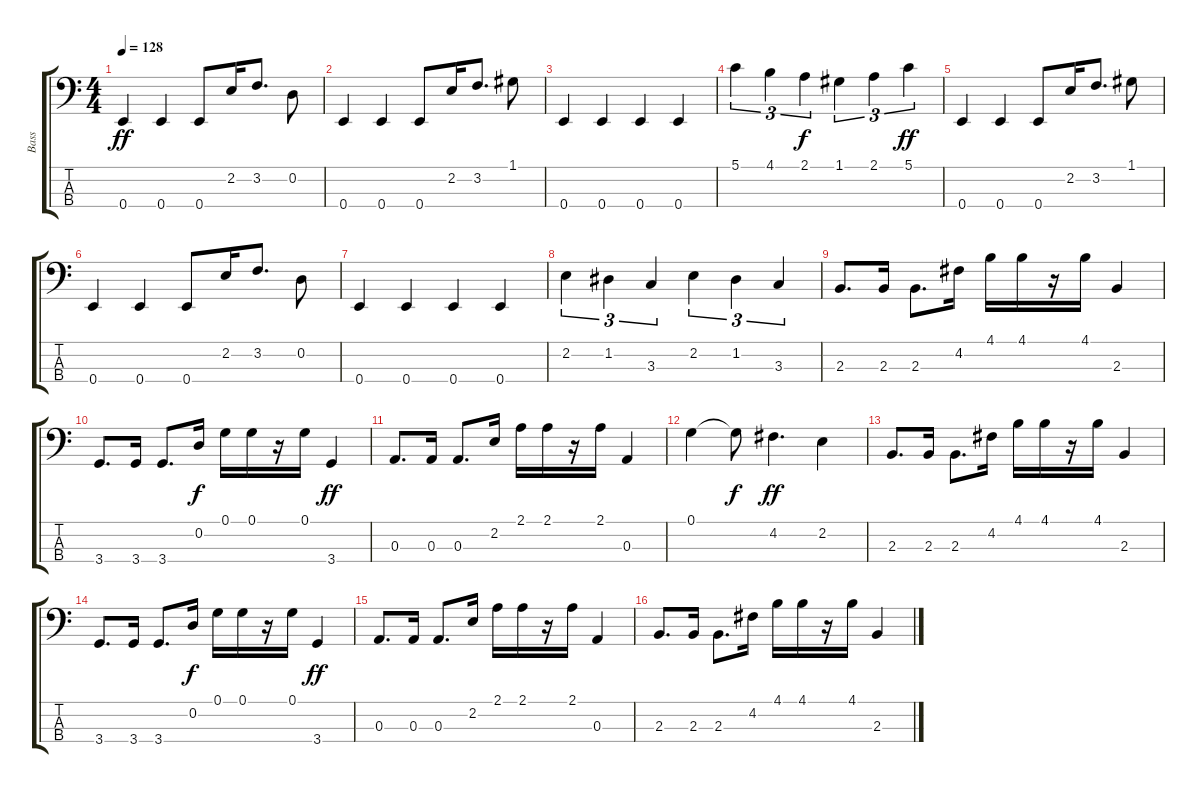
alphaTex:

\track ("Bass" "Bass") {instrument electricbassfinger}
\staff {score tabs}
\tuning (G2 D2 A1 E1) {hide}
\ts (4 4)
\tempo 128
\clef f4
\ks c
0.4.4{dy ff} 0.4.4 0.4.8 2.2.16 3.2.8{d} 0.2.8 |
0.4.4 0.4.4 0.4.8 2.2.16 3.2.8{d} 1.1.8 |
0.4.4 0.4.4 0.4.4 0.4.4 |
5.1.4{tu (3 2)} 4.1.4{tu (3 2)} 2.1.4{tu (3 2) dy f} 1.1.4{tu (3 2)} 2.1.4{tu (3 2)} 5.1.4{tu (3 2) dy ff} |
0.4.4 0.4.4 0.4.8 2.2.16 3.2.8{d} 1.1.8 |
0.4.4 0.4.4 0.4.8 2.2.16 3.2.8{d} 0.2.8 |
0.4.4 0.4.4 0.4.4 0.4.4 |
2.2.4{tu (3 2)} 1.2.4{tu (3 2)} 3.3.4{tu (3 2)} 2.2.4{tu (3 2)} 1.2.4{tu (3 2)} 3.3.4{tu (3 2)} |
2.3.8{d} 2.3.16 2.3.8{d} 4.2.16 4.1.16 4.1.16 r.16 4.1.16 2.3.4 |
3.4.8{d} 3.4.16 3.4.8{d} 0.2.16{dy f} 0.1.16 0.1.16 r.16 0.1.16 3.4.4{dy ff} |
0.3.8{d} 0.3.16 0.3.8{d} 2.2.16 2.1.16 2.1.16 r.16 2.1.16 0.3.4 |
0.1.4 0.1{t}.8{dy f} 4.2.4{d dy ff} 2.2.4 |
2.3.8{d} 2.3.16 2.3.8{d} 4.2.16 4.1.16 4.1.16 r.16 4.1.16 2.3.4 |
3.4.8{d} 3.4.16 3.4.8{d} 0.2.16{dy f} 0.1.16 0.1.16 r.16 0.1.16 3.4.4{dy ff} |
0.3.8{d} 0.3.16 0.3.8{d} 2.2.16 2.1.16 2.1.16 r.16 2.1.16 0.3.4 |
2.3.8{d} 2.3.16 2.3.8{d} 4.2.16 4.1.16 4.1.16 r.16 4.1.16 2.3.4
